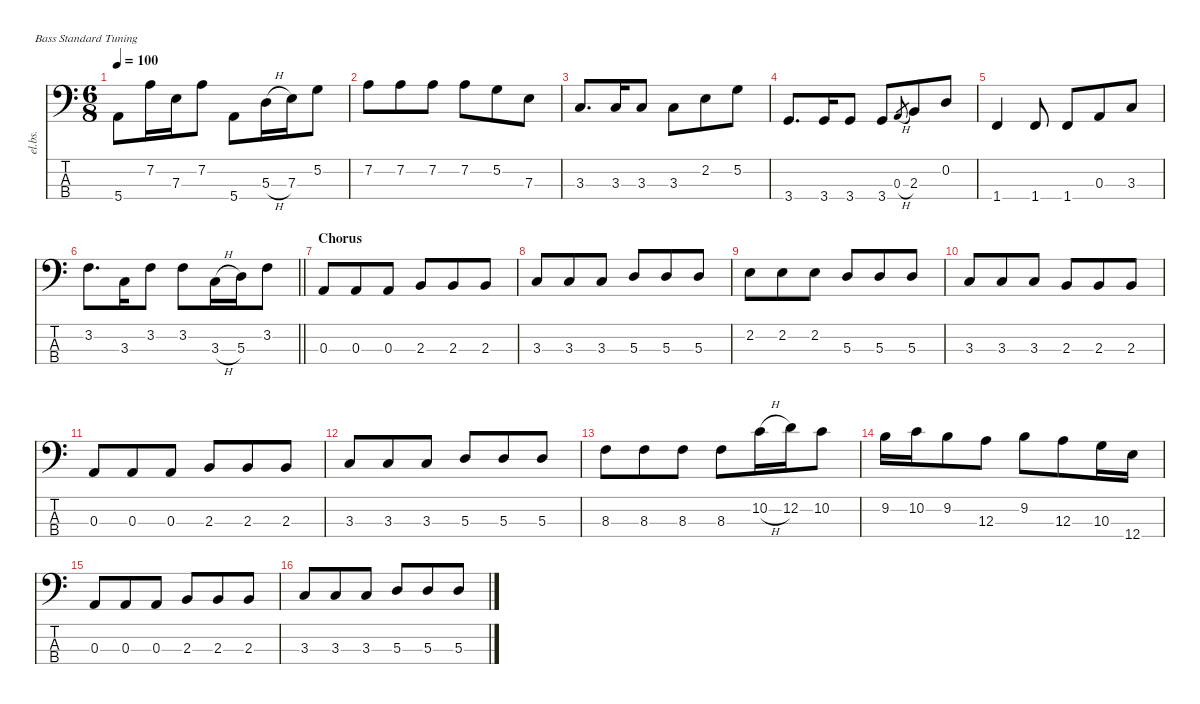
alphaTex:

\defaultSystemsLayout 4
\hideDynamics
\bracketExtendMode nobrackets
\track ("Bass - Flea" "el.bs.") {instrument electricbassfinger}
\staff {score tabs}
\tuning (G2 D2 A1 E1)
\ts (6 8)
\tempo 100
\clef f4
\ks c
5.4.8{dy f beam Down} 7.2.16{beam Down} 7.3.16{beam Down} 7.2.8{beam Down} 5.4.8{beam Down} 5.3{h}.16{beam Down} 7.3.16{beam Down} 5.2.8{beam Down} |
7.2.8{beam Down} 7.2.8{beam Down} 7.2.8{beam Down} 7.2.8{beam Down} 5.2.8{beam Down} 7.3.8{beam Down} |
3.3.8{d beam Up} 3.3.16{beam Up} 3.3.8{beam Up} 3.3.8{beam Down} 2.2.8{beam Down} 5.2.8{beam Down} |
3.4.8{d beam Up} 3.4.16{beam Up} 3.4.8{beam Up} 3.4.8{beam Up} 0.3{h}.8{gr dy mf beam Up} 2.3.8{dy f beam Up} 0.2.8{beam Up} |
1.4.4{beam Up} 1.4.8{beam Up} 1.4.8{beam Up} 0.3.8{beam Up} 3.3.8{beam Up} |
\barLineRight lightlight
3.2.8{d beam Down} 3.3.16{beam Down} 3.2.8{beam Down} 3.2.8{beam Down} 3.3{h}.16{beam Down} 5.3.16{beam Down} 3.2.8{beam Down} |
\section ("" "Chorus")
0.3.8{beam Up} 0.3.8{beam Up} 0.3.8{beam Up} 2.3.8{beam Up} 2.3.8{beam Up} 2.3.8{beam Up} |
3.3.8{beam Up} 3.3.8{beam Up} 3.3.8{beam Up} 5.3.8{beam Up} 5.3.8{beam Up} 5.3.8{beam Up} |
2.2.8{beam Down} 2.2.8{beam Down} 2.2.8{beam Down} 5.3.8{beam Up} 5.3.8{beam Up} 5.3.8{beam Up} |
3.3.8{beam Up} 3.3.8{beam Up} 3.3.8{beam Up} 2.3.8{beam Up} 2.3.8{beam Up} 2.3.8{beam Up} |
0.3.8{beam Up} 0.3.8{beam Up} 0.3.8{beam Up} 2.3.8{beam Up} 2.3.8{beam Up} 2.3.8{beam Up} |
3.3.8{beam Up} 3.3.8{beam Up} 3.3.8{beam Up} 5.3.8{beam Up} 5.3.8{beam Up} 5.3.8{beam Up} |
8.3.8{beam Down} 8.3.8{beam Down} 8.3.8{beam Down} 8.3.8{beam Down} 10.2{h}.16{beam Down} 12.2.16{beam Down} 10.2.8{beam Down} |
9.2.16{beam Down} 10.2.16{beam Down} 9.2.8{beam Down} 12.3.8{beam Down} 9.2.8{beam Down} 12.3.8{beam Down} 10.3.16{beam Down} 12.4.16{beam Down} |
0.3.8{beam Up} 0.3.8{beam Up} 0.3.8{beam Up} 2.3.8{beam Up} 2.3.8{beam Up} 2.3.8{beam Up} |
3.3.8{beam Up} 3.3.8{beam Up} 3.3.8{beam Up} 5.3.8{beam Up} 5.3.8{beam Up} 5.3.8{beam Up}
